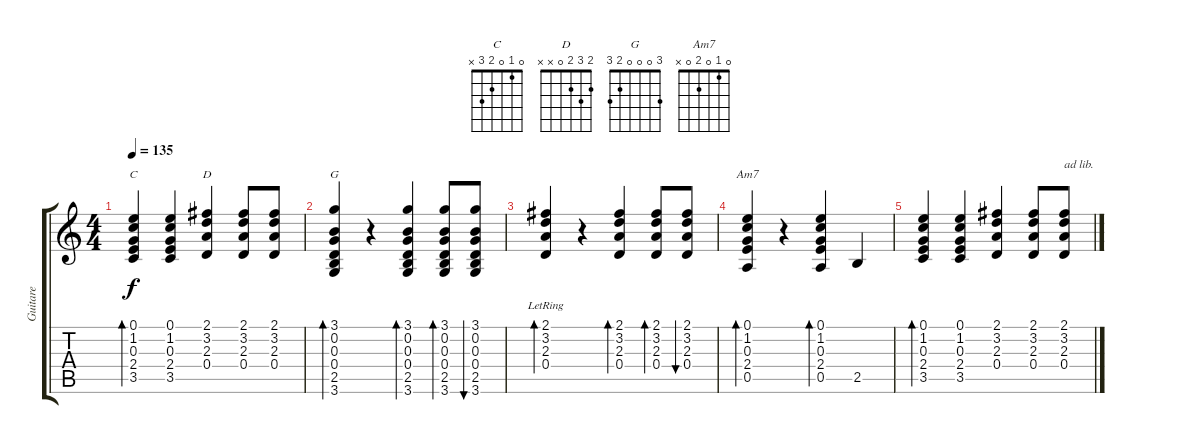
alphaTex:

\track ("Guitare" "Guitare") {instrument acousticguitarsteel}
\staff {score tabs}
\tuning (E4 B3 G3 D3 A2 E2) {hide}
\chord ("C" 0 1 0 2 3 x)
\chord ("D" 2 3 2 0 x x)
\chord ("G" 3 0 0 0 2 3)
\chord ("Am7" 0 1 0 2 0 x)
\ts (4 4)
\tempo 135
\clef g2
\ks c
(0.1 1.2 0.3 2.4 3.5).4{bd 30 ch "C" dy f} (0.1 1.2 0.3 2.4 3.5).4 (2.1 3.2 2.3 0.4).4{ch "D"} (2.1 3.2 2.3 0.4).8 (2.1 3.2 2.3 0.4).8 |
(3.1 0.2 0.3 0.4 2.5 3.6).4{bd 30 ch "G"} r.4 (3.1 0.2 0.3 0.4 2.5 3.6).4{bd 30} (3.1 0.2 0.3 0.4 2.5 3.6).8{bd 30} (3.1 0.2 0.3 0.4 2.5 3.6).8{bu 30} |
(2.1{lr} 3.2{lr} 2.3{lr} 0.4{lr}).4{bd 30} r.4 (2.1 3.2 2.3 0.4).4{bd 30} (2.1 3.2 2.3 0.4).8{bd 30} (2.1 3.2 2.3 0.4).8{bu 30} |
(0.1 1.2 0.3 2.4 0.5).4{bd 30 ch "Am7"} r.4 (0.1 1.2 0.3 2.4 0.5).4{bd 30} 2.5.4 |
(0.1 1.2 0.3 2.4 3.5).4{bd 30} (0.1 1.2 0.3 2.4 3.5).4 (2.1 3.2 2.3 0.4).4 (2.1 3.2 2.3 0.4).8 (2.1 3.2 2.3 0.4).8{txt "ad lib."}
